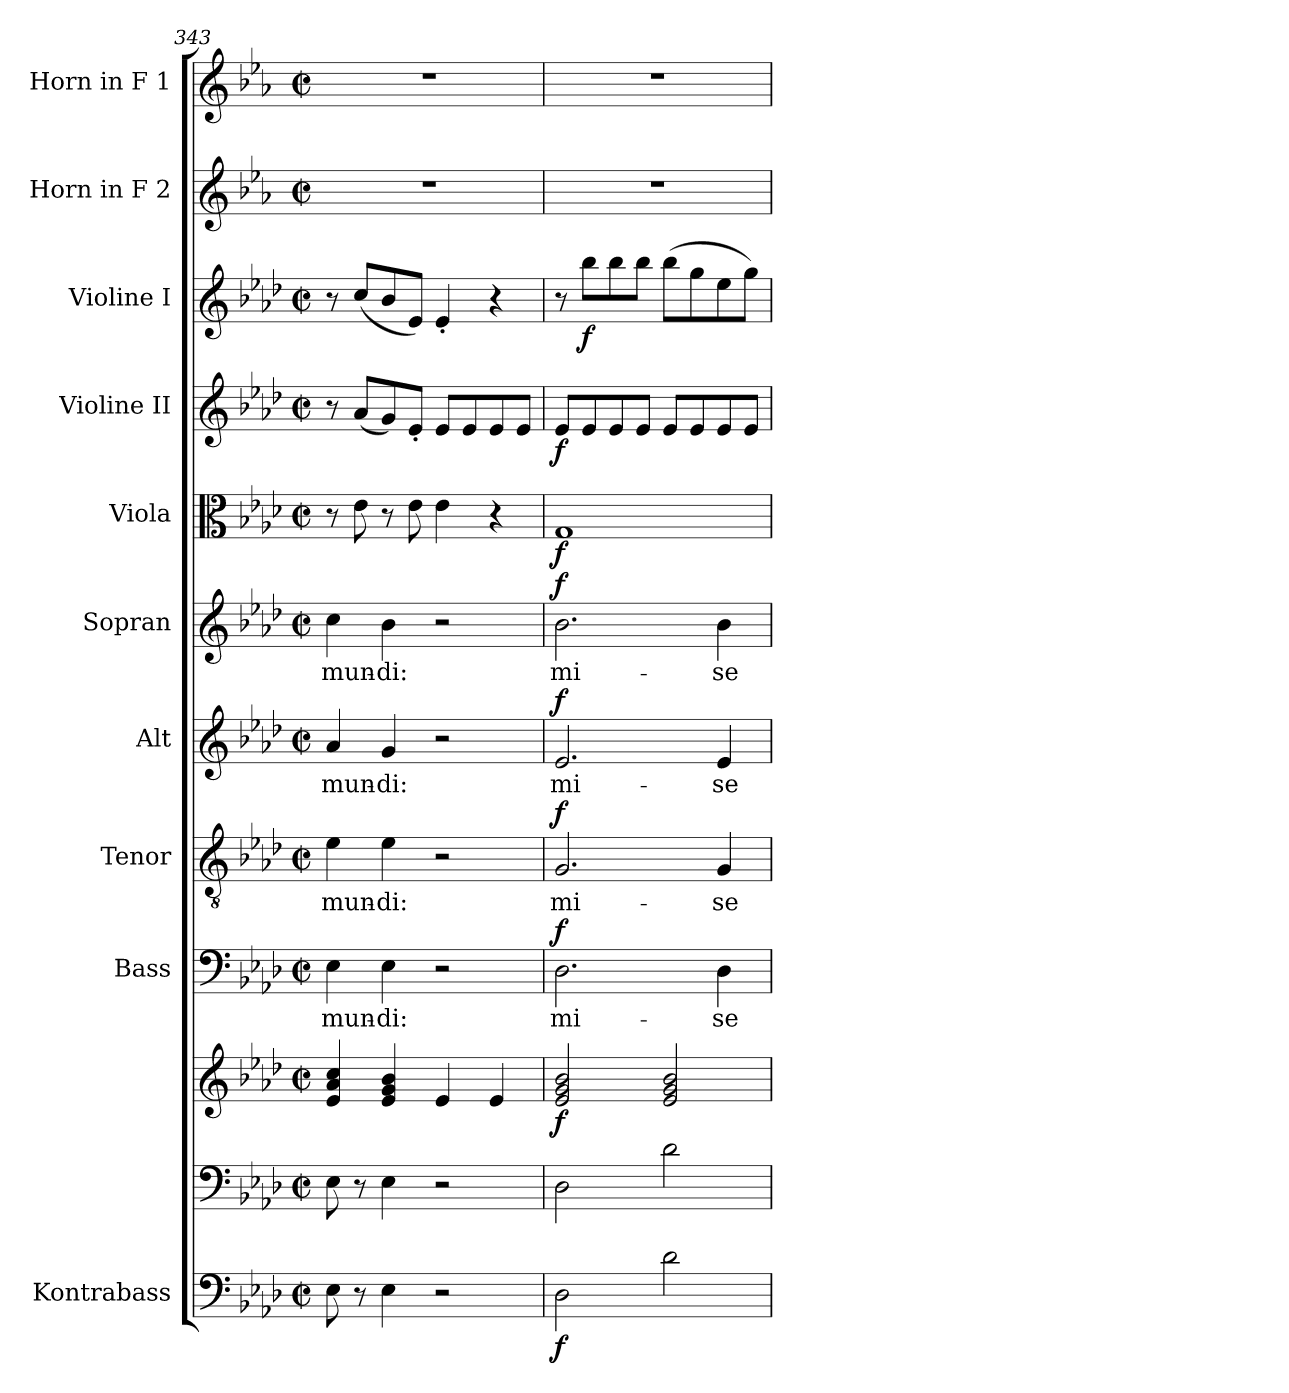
**kern	**dynam	**kern	**kern	**dynam	**kern	**text	**dynam	**kern	**text	**dynam	**kern	**text	**dynam	**kern	**text	**dynam	**kern	**dynam	**kern	**dynam	**kern	**dynam	**kern	**kern
*part11	*part11	*part10	*part10	*part10	*part9	*part9	*part9	*part8	*part8	*part8	*part7	*part7	*part7	*part6	*part6	*part6	*part5	*part5	*part4	*part4	*part3	*part3	*part2	*part1
*staff12	*staff12	*staff11	*staff10	*staff10/11	*staff9	*staff9	*staff9	*staff8	*staff8	*staff8	*staff7	*staff7	*staff7	*staff6	*staff6	*staff6	*staff5	*staff5	*staff4	*staff4	*staff3	*staff3	*staff2	*staff1
*I"Kontrabass	*	*	*	*	*I"Bass	*	*	*I"Tenor	*	*	*I"Alt	*	*	*I"Sopran	*	*	*I"Viola	*	*I"Violine II	*	*I"Violine I	*	*I"Horn in F 2	*I"Horn in F 1
*I'Kb.	*	*	*	*	*I'B	*	*	*I'T	*	*	*I'A	*	*	*I'S	*	*	*I'Vla.	*	*I'Vl. II	*	*I'Vl. I	*	*I'Hrn. 2	*I'Hrn. 1
*clefF4	*	*clefF4	*clefG2	*	*clefF4	*	*	*clefGv2	*	*	*clefG2	*	*	*clefG2	*	*	*clefC3	*	*clefG2	*	*clefG2	*	*clefG2	*clefG2
*ITrd7c12	*	*	*	*	*	*	*	*	*	*	*	*	*	*	*	*	*	*	*	*	*	*	*ITrd4c7	*ITrd4c7
*k[b-e-a-d-]	*	*k[b-e-a-d-]	*k[b-e-a-d-]	*	*k[b-e-a-d-]	*	*	*k[b-e-a-d-]	*	*	*k[b-e-a-d-]	*	*	*k[b-e-a-d-]	*	*	*k[b-e-a-d-]	*	*k[b-e-a-d-]	*	*k[b-e-a-d-]	*	*k[b-e-a-d-]	*k[b-e-a-d-]
*A-:	*	*A-:	*A-:	*	*A-:	*	*	*A-:	*	*	*A-:	*	*	*A-:	*	*	*A-:	*	*A-:	*	*A-:	*	*A-:	*A-:
*M2/2	*	*M2/2	*M2/2	*	*M2/2	*	*	*M2/2	*	*	*M2/2	*	*	*M2/2	*	*	*M2/2	*	*M2/2	*	*M2/2	*	*M2/2	*M2/2
*met(c|)	*	*met(c|)	*met(c|)	*	*met(c|)	*	*	*met(c|)	*	*	*met(c|)	*	*	*met(c|)	*	*	*met(c|)	*	*met(c|)	*	*met(c|)	*	*met(c|)	*met(c|)
=343	=343	=343	=343	=343	=343	=343	=343	=343	=343	=343	=343	=343	=343	=343	=343	=343	=343	=343	=343	=343	=343	=343	=343	=343
!	!	!	!	!	!	!LO:LY:b	!	!	!LO:LY:b	!	!	!LO:LY:b	!	!	!LO:LY:b	!	!	!	!	!	!	!	!	!
8EE-\	.	8E-\	4e-/ 4a-/ 4cc/	.	4E-\	mun-	.	4e-\	mun-	.	4a-/	mun-	.	4cc\	mun-	.	8r	.	8r	.	8r	.	1r	1r
8r	.	8r	.	.	.	.	.	.	.	.	.	.	.	.	.	.	8e-\	.	(<8a-/L	.	(<8cc/L	.	.	.
!	!	!	!	!	!	!LO:LY:b	!	!	!LO:LY:b	!	!	!LO:LY:b	!	!	!LO:LY:b	!	!	!	!	!	!	!	!	!
4EE-\	.	4E-\	4e-/ 4g/ 4b-/	.	4E-\	-di:	.	4e-\	-di:	.	4g/	-di:	.	4b-\	-di:	.	8r	.	8g/)	.	8b-/	.	.	.
.	.	.	.	.	.	.	.	.	.	.	.	.	.	.	.	.	8e-\	.	8e-'</J	.	8e-/J)	.	.	.
2r	.	2r	4e-/	.	2r	.	.	2r	.	.	2r	.	.	2r	.	.	4e-\	.	8e-/L	.	4e-'</	.	.	.
.	.	.	.	.	.	.	.	.	.	.	.	.	.	.	.	.	.	.	8e-/	.	.	.	.	.
.	.	.	4e-/	.	.	.	.	.	.	.	.	.	.	.	.	.	4r	.	8e-/	.	4r	.	.	.
.	.	.	.	.	.	.	.	.	.	.	.	.	.	.	.	.	.	.	8e-/J	.	.	.	.	.
=344	=344	=344	=344	=344	=344	=344	=344	=344	=344	=344	=344	=344	=344	=344	=344	=344	=344	=344	=344	=344	=344	=344	=344	=344
!	!LO:DY:b	!	!	!LO:DY:b	!	!LO:LY:b	!LO:DY:a	!	!LO:LY:b	!LO:DY:a	!	!LO:LY:b	!LO:DY:a	!	!LO:LY:b	!LO:DY:a	!	!LO:DY:b	!	!LO:DY:b	!	!	!	!
2DD-\	f	2D-\	2e-/ 2g/ 2b-/	f	2.D-\	mi-	f	2.G/	mi-	f	2.e-/	mi-	f	2.b-\	mi-	f	1G	f	8e-/L	f	8r	.	1r	1r
!	!	!	!	!	!	!	!	!	!	!	!	!	!	!	!	!	!	!	!	!	!	!LO:DY:b	!	!
.	.	.	.	.	.	.	.	.	.	.	.	.	.	.	.	.	.	.	8e-/	.	8bb-\L	f	.	.
.	.	.	.	.	.	.	.	.	.	.	.	.	.	.	.	.	.	.	8e-/	.	8bb-\	.	.	.
.	.	.	.	.	.	.	.	.	.	.	.	.	.	.	.	.	.	.	8e-/J	.	8bb-\J	.	.	.
2D-\	.	2d-\	2e-/ 2g/ 2b-/	.	.	.	.	.	.	.	.	.	.	.	.	.	.	.	8e-/L	.	(>8bb-\L	.	.	.
.	.	.	.	.	.	.	.	.	.	.	.	.	.	.	.	.	.	.	8e-/	.	8gg\	.	.	.
!	!	!	!	!	!	!LO:LY:b	!	!	!LO:LY:b	!	!	!LO:LY:b	!	!	!LO:LY:b	!	!	!	!	!	!	!	!	!
.	.	.	.	.	4D-\	-se-	.	4G/	-se-	.	4e-/	-se-	.	4b-\	-se-	.	.	.	8e-/	.	8ee-\	.	.	.
.	.	.	.	.	.	.	.	.	.	.	.	.	.	.	.	.	.	.	8e-/J	.	8gg\J)	.	.	.
=	=	=	=	=	=	=	=	=	=	=	=	=	=	=	=	=	=	=	=	=	=	=	=	=
*-	*-	*-	*-	*-	*-	*-	*-	*-	*-	*-	*-	*-	*-	*-	*-	*-	*-	*-	*-	*-	*-	*-	*-	*-
